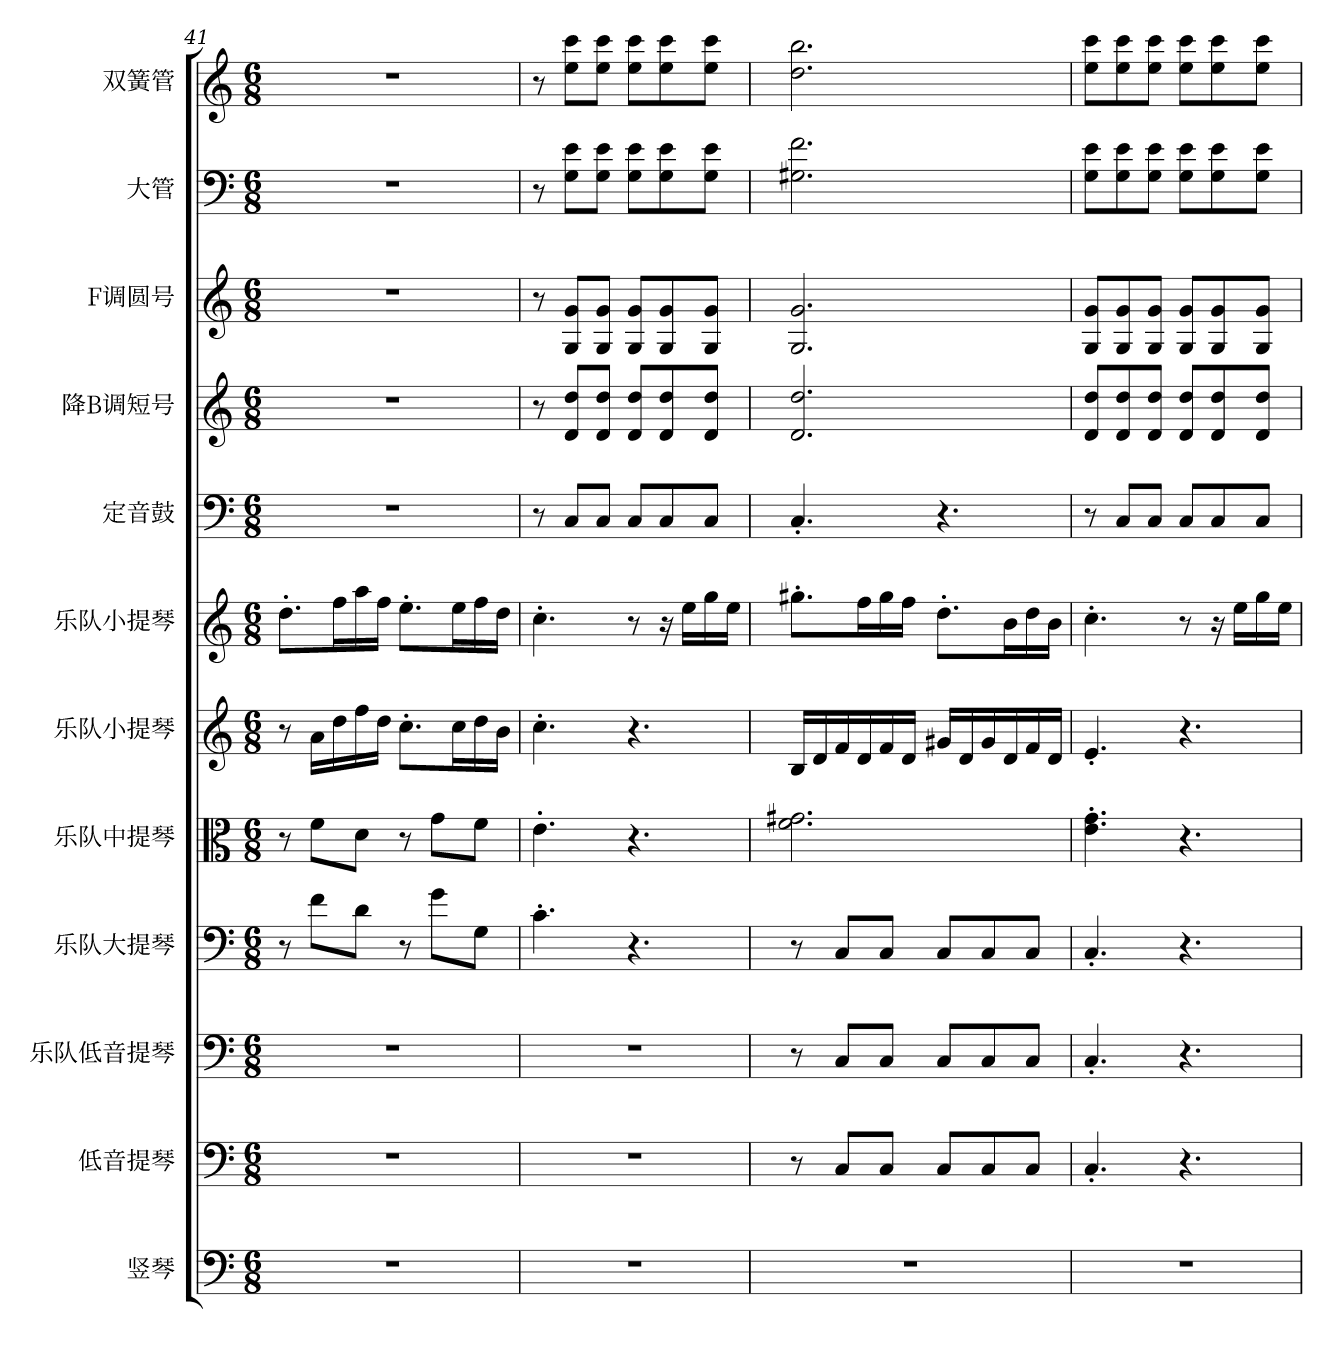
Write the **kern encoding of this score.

**kern	**kern	**kern	**kern	**kern	**kern	**kern	**kern	**kern	**kern	**kern	**kern
*part12	*part11	*part10	*part9	*part8	*part7	*part6	*part5	*part4	*part3	*part2	*part1
*staff12	*staff11	*staff10	*staff9	*staff8	*staff7	*staff6	*staff5	*staff4	*staff3	*staff2	*staff1
*I"竖琴	*I"低音提琴	*I"乐队低音提琴	*I"乐队大提琴	*I"乐队中提琴	*I"乐队小提琴	*I"乐队小提琴	*I"定音鼓	*I"降B调短号	*I"F调圆号	*I"大管	*I"双簧管
!!LO:PB:g=z
*clefF4	*clefF4	*clefF4	*clefF4	*clefC3	*clefG2	*clefG2	*clefF4	*clefG2	*clefG2	*clefF4	*clefG2
*	*ITrd7c12	*ITrd7c12	*	*	*	*	*	*ITrd1c2	*ITrd4c7	*	*
*k[]	*k[]	*k[]	*k[]	*k[]	*k[]	*k[]	*k[]	*k[b-e-]	*k[b-]	*k[]	*k[]
*M6/8	*M6/8	*M6/8	*M6/8	*M6/8	*M6/8	*M6/8	*M6/8	*M6/8	*M6/8	*M6/8	*M6/8
=41	=41	=41	=41	=41	=41	=41	=41	=41	=41	=41	=41
2.r	2.r	2.r	8r	8r	8r	8.dd'\L	2.r	2.r	2.r	2.r	2.r
.	.	.	8f\L	8f\L	16a\LL	.	.	.	.	.	.
.	.	.	.	.	16dd\	16ff\L	.	.	.	.	.
.	.	.	8d\J	8d\J	16ff\	16aa\	.	.	.	.	.
.	.	.	.	.	16dd\JJ	16ff\JJ	.	.	.	.	.
.	.	.	8r	8r	8.cc'\L	8.ee'\L	.	.	.	.	.
.	.	.	8g\L	8g\L	.	.	.	.	.	.	.
.	.	.	.	.	16cc\L	16ee\L	.	.	.	.	.
.	.	.	8G\J	8f\J	16dd\	16ff\	.	.	.	.	.
.	.	.	.	.	16b\JJ	16dd\JJ	.	.	.	.	.
=42	=42	=42	=42	=42	=42	=42	=42	=42	=42	=42	=42
2.r	2.r	2.r	4.c'\	4.e'\	4.cc'\	4.cc'\	8r	8r	8r	8r	8r
.	.	.	.	.	.	.	8C/L	8c/ 8cc/L	8C/ 8c/L	8G\ 8e\L	8ee\ 8ccc\L
.	.	.	.	.	.	.	8C/J	8c/ 8cc/J	8C/ 8c/J	8G\ 8e\J	8ee\ 8ccc\J
.	.	.	4.r	4.r	4.r	8r	8C/L	8c/ 8cc/L	8C/ 8c/L	8G\ 8e\L	8ee\ 8ccc\L
.	.	.	.	.	.	16r	8C/	8c/ 8cc/	8C/ 8c/	8G\ 8e\	8ee\ 8ccc\
.	.	.	.	.	.	16ee\LL	.	.	.	.	.
.	.	.	.	.	.	16gg\	8C/J	8c/ 8cc/J	8C/ 8c/J	8G\ 8e\J	8ee\ 8ccc\J
.	.	.	.	.	.	16ee\JJ	.	.	.	.	.
=43	=43	=43	=43	=43	=43	=43	=43	=43	=43	=43	=43
2.r	8r	8r	8r	2.f\ 2.g#X\	16B/LL	8.gg#X'\L	4.C'/	2.c/ 2.cc/	2.C/ 2.c/	2.G#X\ 2.f\	2.dd\ 2.bb\
.	.	.	.	.	16d/	.	.	.	.	.	.
.	8CC/L	8CC/L	8C/L	.	16f/	.	.	.	.	.	.
.	.	.	.	.	16d/	16ff\L	.	.	.	.	.
.	8CC/J	8CC/J	8C/J	.	16f/	16gg#\	.	.	.	.	.
.	.	.	.	.	16d/JJ	16ff\JJ	.	.	.	.	.
.	8CC/L	8CC/L	8C/L	.	16g#X/LL	8.dd'\L	4.r	.	.	.	.
.	.	.	.	.	16d/	.	.	.	.	.	.
.	8CC/	8CC/	8C/	.	16g#/	.	.	.	.	.	.
.	.	.	.	.	16d/	16b\L	.	.	.	.	.
.	8CC/J	8CC/J	8C/J	.	16f/	16dd\	.	.	.	.	.
.	.	.	.	.	16d/JJ	16b\JJ	.	.	.	.	.
=44	=44	=44	=44	=44	=44	=44	=44	=44	=44	=44	=44
2.r	4.CC'/	4.CC'/	4.C'/	4.e\' 4.g\'	4.e'/	4.cc'\	8r	8c/ 8cc/L	8C/ 8c/L	8G\ 8e\L	8ee\ 8ccc\L
.	.	.	.	.	.	.	8C/L	8c/ 8cc/	8C/ 8c/	8G\ 8e\	8ee\ 8ccc\
.	.	.	.	.	.	.	8C/J	8c/ 8cc/J	8C/ 8c/J	8G\ 8e\J	8ee\ 8ccc\J
.	4.r	4.r	4.r	4.r	4.r	8r	8C/L	8c/ 8cc/L	8C/ 8c/L	8G\ 8e\L	8ee\ 8ccc\L
.	.	.	.	.	.	16r	8C/	8c/ 8cc/	8C/ 8c/	8G\ 8e\	8ee\ 8ccc\
.	.	.	.	.	.	16ee\LL	.	.	.	.	.
.	.	.	.	.	.	16gg\	8C/J	8c/ 8cc/J	8C/ 8c/J	8G\ 8e\J	8ee\ 8ccc\J
.	.	.	.	.	.	16ee\JJ	.	.	.	.	.
=	=	=	=	=	=	=	=	=	=	=	=
*-	*-	*-	*-	*-	*-	*-	*-	*-	*-	*-	*-
